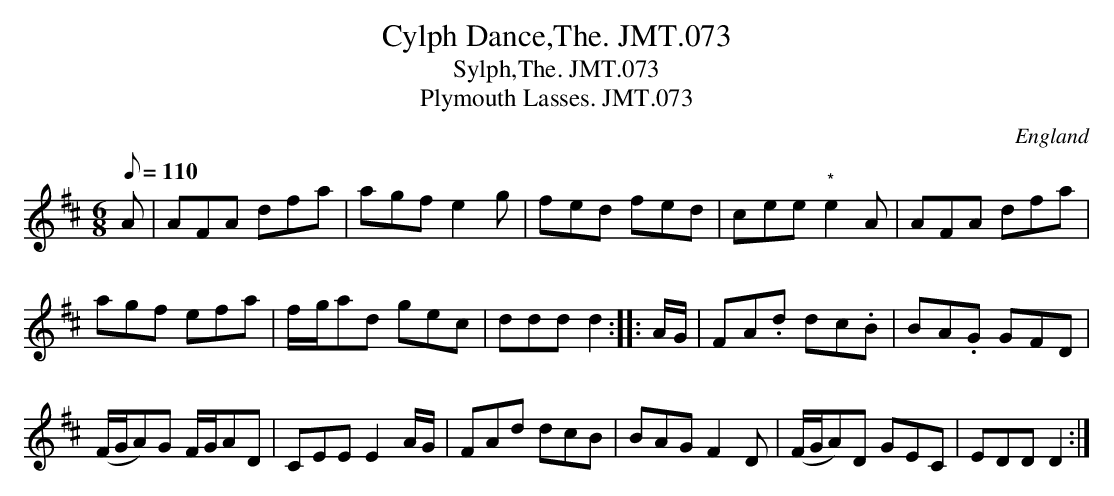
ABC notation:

X:1
T:Cylph Dance,The. JMT.073
T:Sylph,The. JMT.073
T:Plymouth Lasses. JMT.073
M:6/8
L:1/8
Q:110
O:England
K:D
A|AFA df-a|a-gfe2g|f-ed f-ed|c-ee"*"e2A|AFA dfa|!agf efa|f/-g/ad gec|ddd
d2:|
|:A/G/|F-A.d d-c.B|B-A.G G-FD|!(F/G/A)G F/G/AD|CEEE2A/G/|
FAd dcB|BAGF2D|(F/G/A)D GEC|EDDD2:|]
